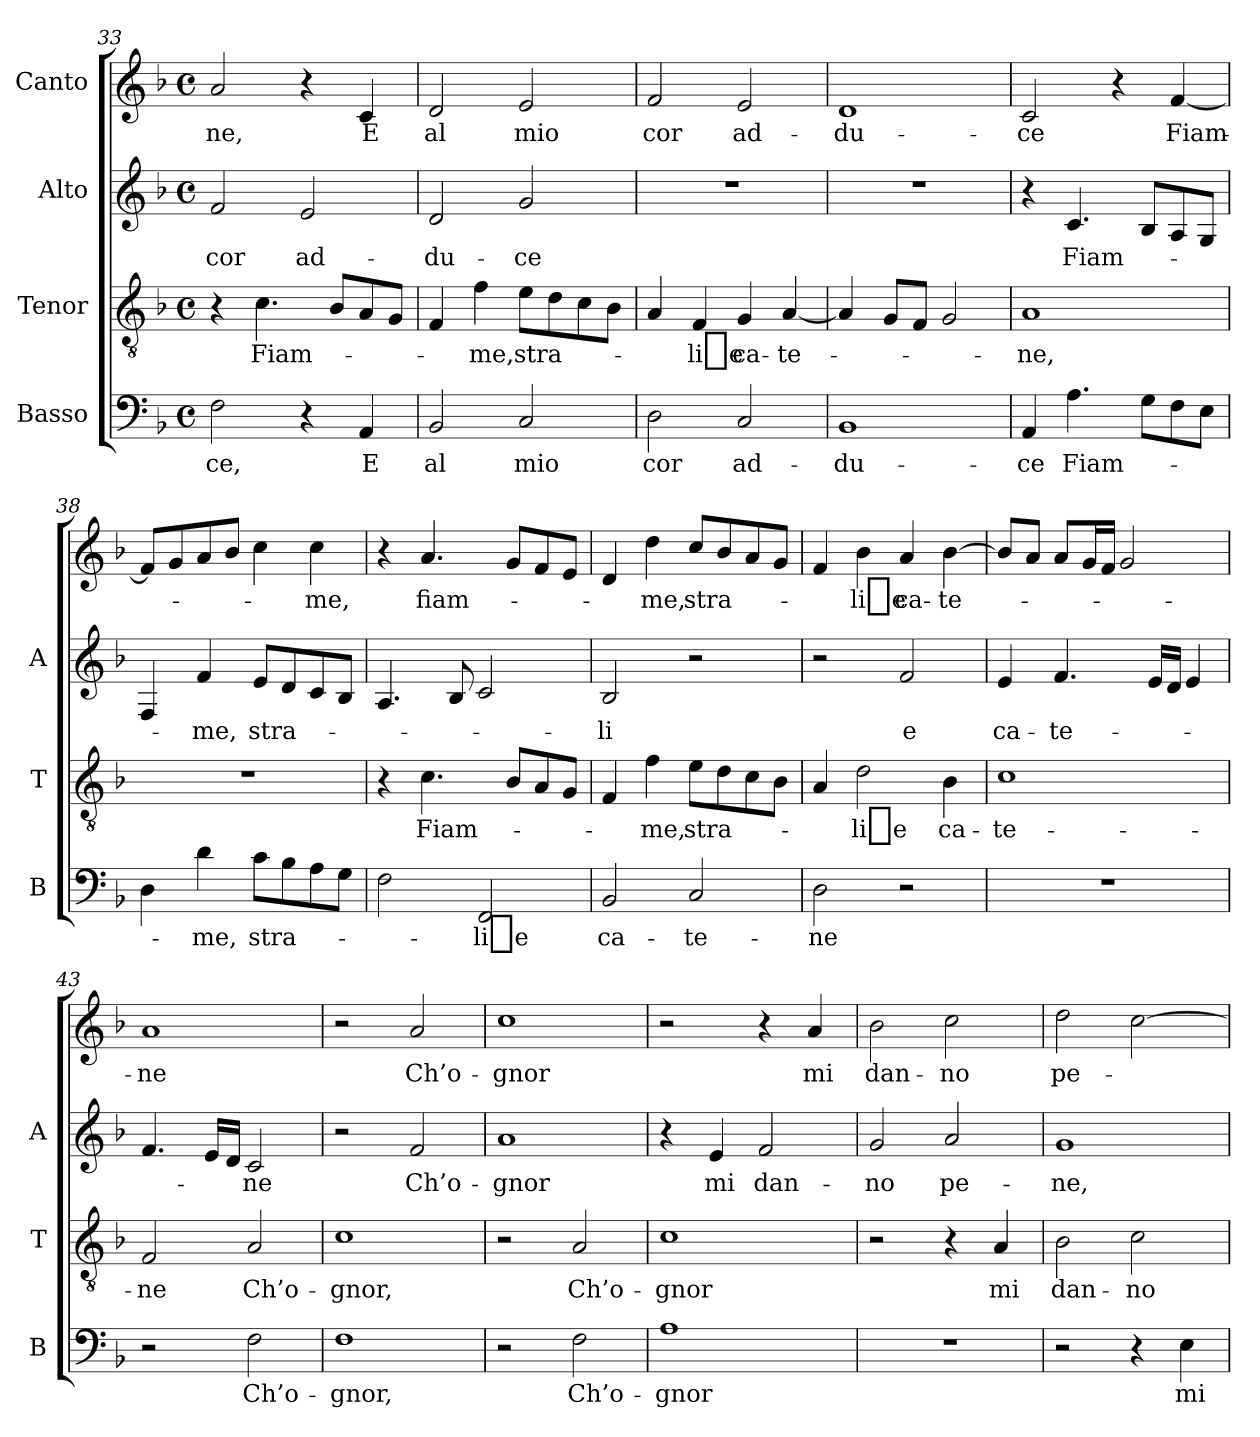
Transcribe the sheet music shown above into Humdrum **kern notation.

**kern	**text	**kern	**text	**kern	**text	**kern	**text
*part4	*part4	*part3	*part3	*part2	*part2	*part1	*part1
*staff4	*staff4	*staff3	*staff3	*staff2	*staff2	*staff1	*staff1
*I"Basso	*	*I"Tenor	*	*I"Alto	*	*I"Canto	*
*I'B	*	*I'T	*	*I'A	*	*	*
*clefF4	*	*clefGv2	*	*clefG2	*	*clefG2	*
*k[b-]	*	*k[b-]	*	*k[b-]	*	*k[b-]	*
*F:	*	*F:	*	*F:	*	*F:	*
*M4/4	*	*M4/4	*	*M4/4	*	*M4/4	*
*met(c)	*	*met(c)	*	*met(c)	*	*met(c)	*
=33	=33	=33	=33	=33	=33	=33	=33
2F	-ce,	4r	.	2f	-cor	2a	-ne,
.	.	4.c	Fiam-	.	.	.	.
4r	.	.	.	2e	ad-	4r	.
.	.	8B-L	.	.	.	.	.
4AA	-E	8A	.	.	.	4c	-E
.	.	8GJ	.	.	.	.	.
=34	=34	=34	=34	=34	=34	=34	=34
2BB-	-al	4F	.	2d	du-	2d	-al
.	.	4f	-me,	.	.	.	.
2C	-mio	8eL	stra-	2g	-ce	2e	-mio
.	.	8d	.	.	.	.	.
.	.	8c	.	.	.	.	.
.	.	8B-J	.	.	.	.	.
=35	=35	=35	=35	=35	=35	=35	=35
2D	-cor	4A	.	1r	.	2f	-cor
.	.	4F	-li_e	.	.	.	.
2C	ad-	4G	ca-	.	.	2e	ad-
.	.	[4A	te-	.	.	.	.
=36	=36	=36	=36	=36	=36	=36	=36
1BB-	du-	4A]	.	1r	.	1d	du-
.	.	8GL	.	.	.	.	.
.	.	8FJ	.	.	.	.	.
.	.	2G	.	.	.	.	.
=37	=37	=37	=37	=37	=37	=37	=37
4AA	-ce	1A	-ne,	4r	.	2c	-ce
4.A	Fiam-	.	.	4.c	Fiam-	.	.
.	.	.	.	.	.	4r	.
8GL	.	.	.	8B-L	.	.	.
8F	.	.	.	8A	.	[4f	Fiam-
8EJ	.	.	.	8GJ	.	.	.
=38	=38	=38	=38	=38	=38	=38	=38
4D	.	1r	.	4F	.	8fL]	.
.	.	.	.	.	.	8g	.
4d	-me,	.	.	4f	-me,	8a	.
.	.	.	.	.	.	8b-J	.
8cL	stra-	.	.	8eL	stra-	4cc	.
8B-	.	.	.	8d	.	.	.
8A	.	.	.	8c	.	4cc	-me,
8GJ	.	.	.	8B-J	.	.	.
!!LO:PB:g=z
=39	=39	=39	=39	=39	=39	=39	=39
2F	.	4r	.	4.A	.	4r	.
.	.	4.c	Fiam-	.	.	4.a	fiam-
.	.	.	.	8B-	.	.	.
2FF	-li_e	.	.	2c	.	.	.
.	.	8B-L	.	.	.	8gL	.
.	.	8A	.	.	.	8f	.
.	.	8GJ	.	.	.	8eJ	.
=40	=40	=40	=40	=40	=40	=40	=40
2BB-	ca-	4F	.	2B-	-li	4d	.
.	.	4f	-me,	.	.	4dd	-me,
2C	te-	8eL	stra-	2r	.	8ccL	stra-
.	.	8d	.	.	.	8b-	.
.	.	8c	.	.	.	8a	.
.	.	8B-J	.	.	.	8gJ	.
=41	=41	=41	=41	=41	=41	=41	=41
2D	-ne	4A	.	2r	.	4f	.
.	.	2d	-li_e	.	.	4b-	-li_e
2r	.	.	.	2f	-e	4a	ca-
.	.	4B-	ca-	.	.	[4b-	te-
=42	=42	=42	=42	=42	=42	=42	=42
1r	.	1c	te-	4e	ca-	8b-L]	.
.	.	.	.	.	.	8aJ	.
.	.	.	.	4.f	te-	8aL	.
.	.	.	.	.	.	16gL	.
.	.	.	.	.	.	16fJJ	.
.	.	.	.	.	.	2g	.
.	.	.	.	16eLL	.	.	.
.	.	.	.	16dJJ	.	.	.
.	.	.	.	4e	.	.	.
=43	=43	=43	=43	=43	=43	=43	=43
2r	.	2F	-ne	4.f	.	1a	-ne
.	.	.	.	16eLL	.	.	.
.	.	.	.	16dJJ	.	.	.
2F	Ch’o-	2A	Ch’o-	2c	-ne	.	.
=44	=44	=44	=44	=44	=44	=44	=44
1F	-gnor,	1c	-gnor,	2r	.	2r	.
.	.	.	.	2f	Ch’o-	2a	Ch’o-
=45	=45	=45	=45	=45	=45	=45	=45
2r	.	2r	.	1a	-gnor	1cc	-gnor
2F	Ch’o-	2A	Ch’o-	.	.	.	.
=46	=46	=46	=46	=46	=46	=46	=46
1A	-gnor	1c	-gnor	4r	.	2r	.
.	.	.	.	4e	-mi	.	.
.	.	.	.	2f	dan-	4r	.
.	.	.	.	.	.	4a	-mi
=47	=47	=47	=47	=47	=47	=47	=47
1r	.	2r	.	2g	-no	2b-	dan-
.	.	4r	.	2a	pe-	2cc	-no
.	.	4A	-mi	.	.	.	.
=48	=48	=48	=48	=48	=48	=48	=48
2r	.	2B-	dan-	1g	-ne,	2dd	pe-
4r	.	2c	-no	.	.	[2cc	.
4E	-mi	.	.	.	.	.	.
=	=	=	=	=	=	=	=
*-	*-	*-	*-	*-	*-	*-	*-
